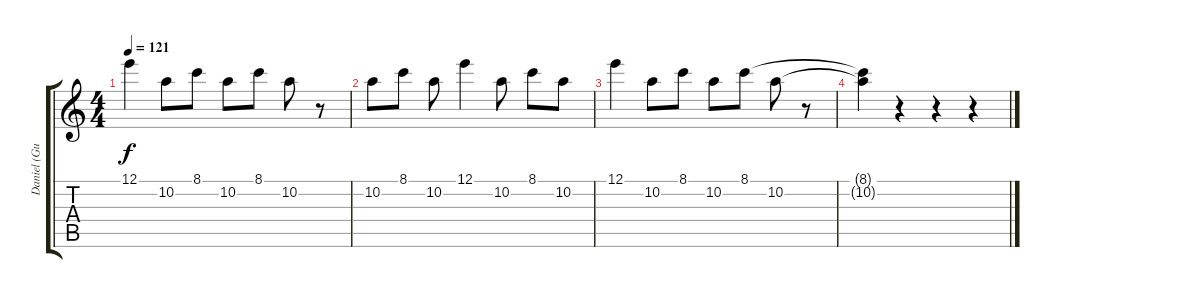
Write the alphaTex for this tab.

\track ("Daniel (Guitar)" "Daniel (Gu") {instrument overdrivenguitar}
\staff {score tabs}
\tuning (E4 B3 G3 D3 A2 E2) {hide}
\ts (4 4)
\tempo 121
\clef g2
\ks c
12.1.4{dy f} 10.2.8 8.1.8 10.2.8 8.1.8 10.2.8 r.8 |
10.2.8 8.1.8 10.2.8 12.1.4 10.2.8 8.1.8 10.2.8 |
12.1.4 10.2.8 8.1.8 10.2.8 8.1.8 10.2.8 r.8 |
(8.1{t} 10.2{t}).4 r.4 r.4 r.4
